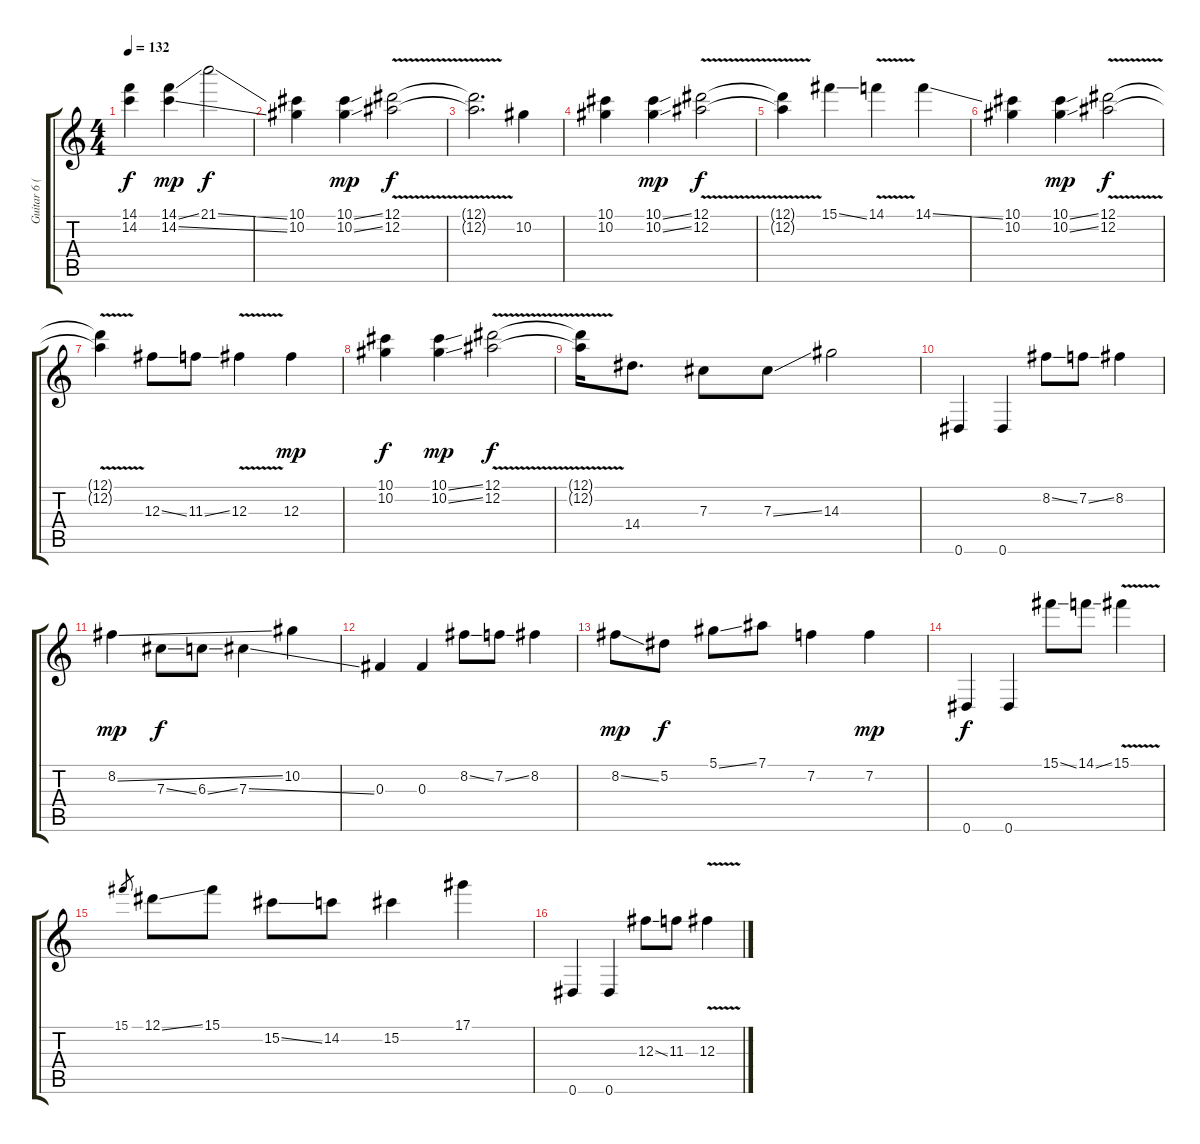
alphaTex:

\track ("Guitar 6 (solo)" "Guitar 6 (") {instrument distortionguitar}
\staff {score tabs}
\tuning (Eb4 Bb3 Gb3 Db3 Ab2 Eb2) {hide}
\ts (4 4)
\tempo 132
\clef g2
\ks c
(14.1{t} 14.2{t}).4{dy f} (14.1{ss} 14.2{ss}).4{dy mp} 21.1{ss}.2{dy f} |
(10.1 10.2).4 (10.1{ss} 10.2{ss}).4{dy mp} (12.1{v} 12.2{v}).2{dy f} |
(12.1{t} 12.2{t}).2{d} 10.2.4 |
(10.1 10.2).4 (10.1{ss} 10.2{ss}).4{dy mp} (12.1{v} 12.2{v}).2{dy f} |
(12.1{t} 12.2{t}).4 15.1{ss}.4 14.1{v}.4 14.1{ss}.4 |
(10.1 10.2).4 (10.1{ss} 10.2{ss}).4{dy mp} (12.1{v} 12.2{v}).2{dy f} |
(12.1{t} 12.2{t}).4 12.3{ss}.8 11.3{ss}.8 12.3{v}.4 12.3.4{dy mp} |
(10.1 10.2).4{dy f} (10.1{ss} 10.2{ss}).4{dy mp} (12.1{v} 12.2{v}).2{dy f} |
(12.1{t} 12.2{t}).16 14.4.8{d} 7.3.8 7.3{ss}.8 14.3.2 |
0.6.4 0.6.4 8.2{ss}.8 7.2{ss}.8 8.2.4 |
8.2{ss}.4{dy mp} 7.3{ss}.8{dy f} 6.3{ss}.8 7.3{ss}.4 10.2.4 |
0.3.4 0.3.4 8.2{ss}.8 7.2{ss}.8 8.2.4 |
8.2{ss}.8{dy mp} 5.2.8{dy f} 5.1{ss}.8 7.1.8 7.2.4 7.2.4{dy mp} |
0.6.4{dy f} 0.6.4 15.1{ss}.8 14.1{ss}.8 15.1{v}.4 |
15.1.8{gr} 12.1{ss}.8 15.1.8 15.2{ss}.8 14.2.8 15.2.4 17.1.4 |
0.6.4 0.6.4 12.3{ss}.8 11.3.8 12.3{v}.4
